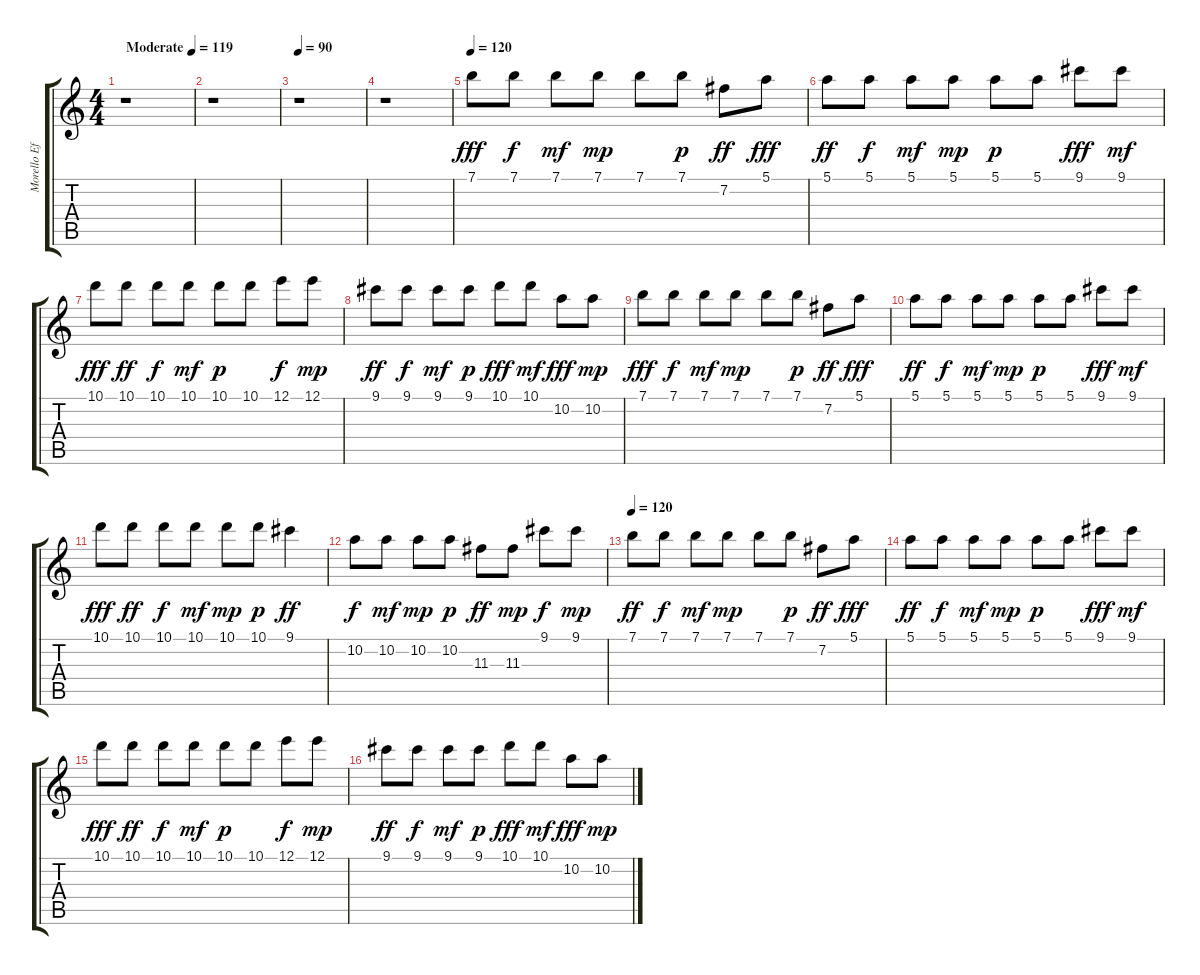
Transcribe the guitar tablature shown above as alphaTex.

\track ("Morello Effects" "Morello Ef") {instrument electricguitarclean}
\staff {score tabs}
\tuning (E4 B3 G3 D3 A2 E2) {hide}
\ts (4 4)
\tempo (119 "Moderate")
\tempo 90
\tempo (119 "Moderate")
\clef g2
\ks c
r.1{dy fff instrument electricguitarclean} |
r.1 |
\tempo 90
r.1 |
r.1 |
\tempo 120
7.1.8 7.1.8{dy f} 7.1.8{dy mf} 7.1.8{dy mp} 7.1.8 7.1.8{dy p} 7.2.8{dy ff} 5.1.8{dy fff} |
5.1.8{dy ff} 5.1.8{dy f} 5.1.8{dy mf} 5.1.8{dy mp} 5.1.8{dy p} 5.1.8 9.1.8{dy fff} 9.1.8{dy mf} |
10.1.8{dy fff} 10.1.8{dy ff} 10.1.8{dy f} 10.1.8{dy mf} 10.1.8{dy p} 10.1.8 12.1.8{dy f} 12.1.8{dy mp} |
9.1.8{dy ff} 9.1.8{dy f} 9.1.8{dy mf} 9.1.8{dy p} 10.1.8{dy fff} 10.1.8{dy mf} 10.2.8{dy fff} 10.2.8{dy mp} |
7.1.8{dy fff} 7.1.8{dy f} 7.1.8{dy mf} 7.1.8{dy mp} 7.1.8 7.1.8{dy p} 7.2.8{dy ff} 5.1.8{dy fff} |
5.1.8{dy ff} 5.1.8{dy f} 5.1.8{dy mf} 5.1.8{dy mp} 5.1.8{dy p} 5.1.8 9.1.8{dy fff} 9.1.8{dy mf} |
10.1.8{dy fff} 10.1.8{dy ff} 10.1.8{dy f} 10.1.8{dy mf} 10.1.8{dy mp} 10.1.8{dy p} 9.1.4{dy ff} |
10.2.8{dy f} 10.2.8{dy mf} 10.2.8{dy mp} 10.2.8{dy p} 11.3.8{dy ff} 11.3.8{dy mp} 9.1.8{dy f} 9.1.8{dy mp} |
\tempo 120
7.1.8{dy ff} 7.1.8{dy f} 7.1.8{dy mf} 7.1.8{dy mp} 7.1.8 7.1.8{dy p} 7.2.8{dy ff} 5.1.8{dy fff} |
5.1.8{dy ff} 5.1.8{dy f} 5.1.8{dy mf} 5.1.8{dy mp} 5.1.8{dy p} 5.1.8 9.1.8{dy fff} 9.1.8{dy mf} |
10.1.8{dy fff} 10.1.8{dy ff} 10.1.8{dy f} 10.1.8{dy mf} 10.1.8{dy p} 10.1.8 12.1.8{dy f} 12.1.8{dy mp} |
9.1.8{dy ff} 9.1.8{dy f} 9.1.8{dy mf} 9.1.8{dy p} 10.1.8{dy fff} 10.1.8{dy mf} 10.2.8{dy fff} 10.2.8{dy mp}
